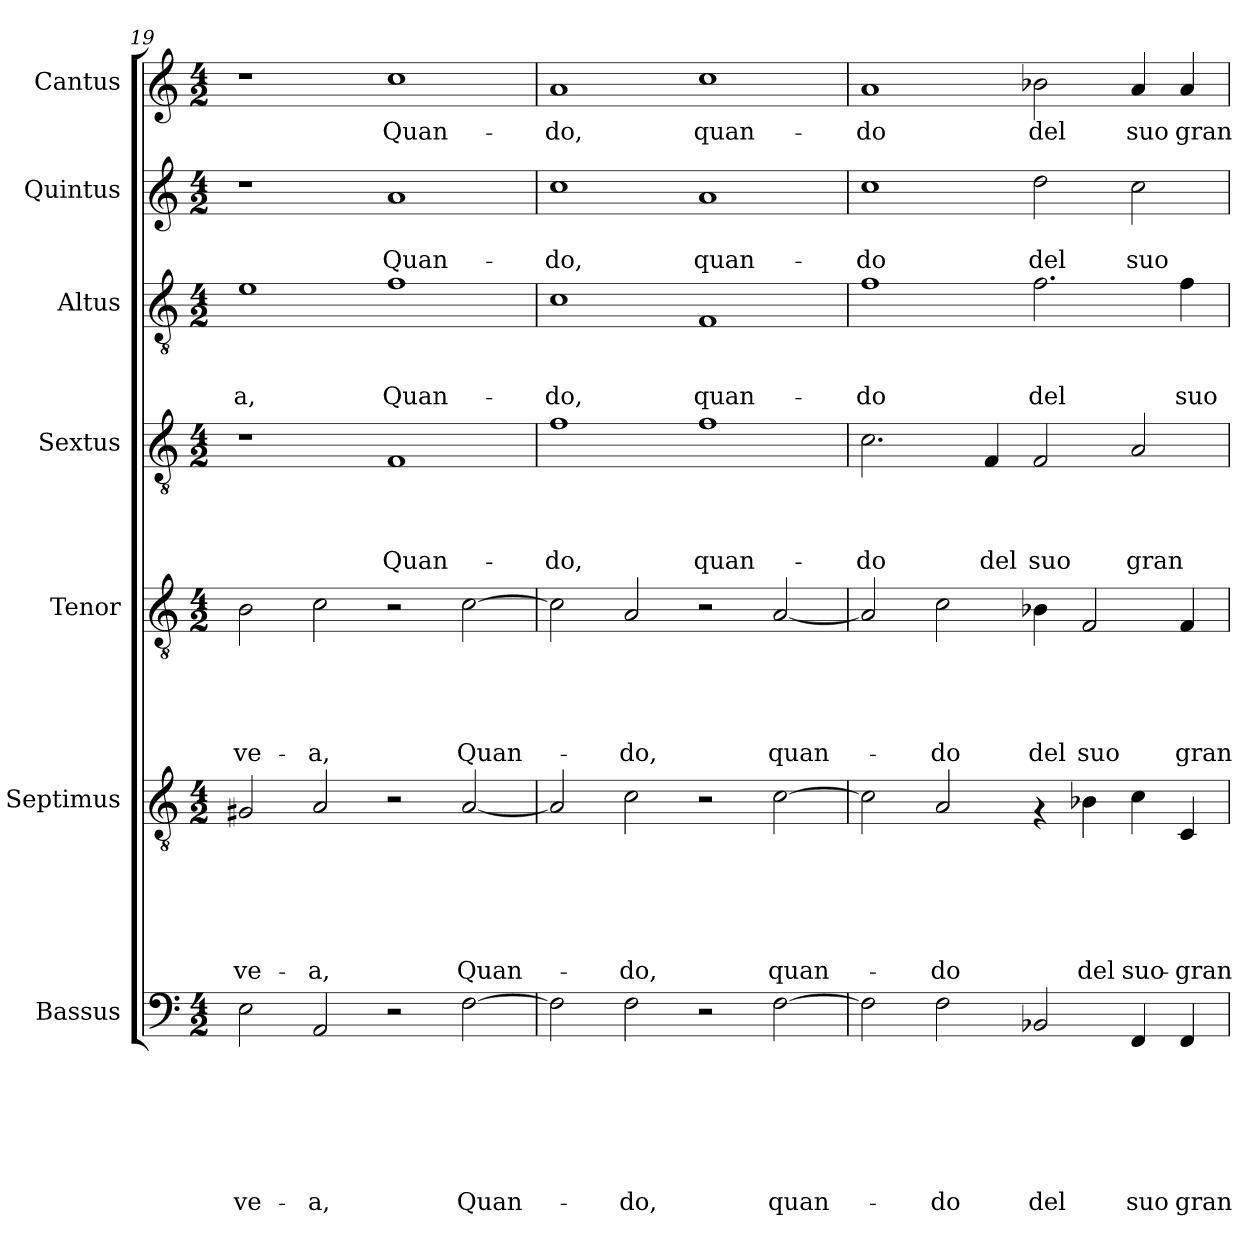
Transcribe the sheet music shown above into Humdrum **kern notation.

**kern	**text	**text	**text	**text	**text	**text	**text	**kern	**text	**text	**text	**text	**text	**text	**kern	**text	**text	**text	**text	**text	**kern	**text	**text	**text	**text	**kern	**text	**text	**text	**kern	**text	**text	**kern	**text
*part7	*part7	*part7	*part7	*part7	*part7	*part7	*part7	*part6	*part6	*part6	*part6	*part6	*part6	*part6	*part5	*part5	*part5	*part5	*part5	*part5	*part4	*part4	*part4	*part4	*part4	*part3	*part3	*part3	*part3	*part2	*part2	*part2	*part1	*part1
*staff7	*staff7	*staff7	*staff7	*staff7	*staff7	*staff7	*staff7	*staff6	*staff6	*staff6	*staff6	*staff6	*staff6	*staff6	*staff5	*staff5	*staff5	*staff5	*staff5	*staff5	*staff4	*staff4	*staff4	*staff4	*staff4	*staff3	*staff3	*staff3	*staff3	*staff2	*staff2	*staff2	*staff1	*staff1
*I"Bassus	*	*	*	*	*	*	*	*I"Septimus	*	*	*	*	*	*	*I"Tenor	*	*	*	*	*	*I"Sextus	*	*	*	*	*I"Altus	*	*	*	*I"Quintus	*	*	*I"Cantus	*
*clefF4	*	*	*	*	*	*	*	*clefGv2	*	*	*	*	*	*	*clefGv2	*	*	*	*	*	*clefGv2	*	*	*	*	*clefGv2	*	*	*	*clefG2	*	*	*clefG2	*
*k[]	*	*	*	*	*	*	*	*k[]	*	*	*	*	*	*	*k[]	*	*	*	*	*	*k[]	*	*	*	*	*k[]	*	*	*	*k[]	*	*	*k[]	*
*C:	*	*	*	*	*	*	*	*C:	*	*	*	*	*	*	*C:	*	*	*	*	*	*C:	*	*	*	*	*C:	*	*	*	*C:	*	*	*C:	*
*M4/2	*	*	*	*	*	*	*	*M4/2	*	*	*	*	*	*	*M4/2	*	*	*	*	*	*M4/2	*	*	*	*	*M4/2	*	*	*	*M4/2	*	*	*M4/2	*
=19	=19	=19	=19	=19	=19	=19	=19	=19	=19	=19	=19	=19	=19	=19	=19	=19	=19	=19	=19	=19	=19	=19	=19	=19	=19	=19	=19	=19	=19	=19	=19	=19	=19	=19
!	!	!	!	!	!	!	!LO:LY:b	!	!	!	!	!	!	!LO:LY:b	!	!	!	!	!	!LO:LY:b	!	!	!	!	!	!	!	!	!LO:LY:b	!	!	!	!	!
2E\	.	.	.	.	.	.	-ve-	2G#X/	.	.	.	.	.	-ve-	2B\	.	.	.	.	-ve-	1r	.	.	.	.	1e	.	.	-a,	1r	.	.	1r	.
!	!	!	!	!	!	!	!LO:LY:b	!	!	!	!	!	!	!LO:LY:b	!	!	!	!	!	!LO:LY:b	!	!	!	!	!	!	!	!	!	!	!	!	!	!
2AA/	.	.	.	.	.	.	-a,	2A/	.	.	.	.	.	-a,	2c\	.	.	.	.	-a,	.	.	.	.	.	.	.	.	.	.	.	.	.	.
!	!	!	!	!	!	!	!	!	!	!	!	!	!	!	!	!	!	!	!	!	!	!	!	!	!LO:LY:b	!	!	!	!LO:LY:b	!	!	!LO:LY:b	!	!LO:LY:b
2r	.	.	.	.	.	.	.	2r	.	.	.	.	.	.	2r	.	.	.	.	.	1F	.	.	.	Quan-	1f	.	.	Quan-	1a	.	Quan-	1cc	Quan-
!	!	!	!	!	!	!	!LO:LY:b	!	!	!	!	!	!	!LO:LY:b	!	!	!	!	!	!LO:LY:b	!	!	!	!	!	!	!	!	!	!	!	!	!	!
[>2F\	.	.	.	.	.	.	Quan-	[<2A/	.	.	.	.	.	Quan-	[>2c\	.	.	.	.	Quan-	.	.	.	.	.	.	.	.	.	.	.	.	.	.
=20	=20	=20	=20	=20	=20	=20	=20	=20	=20	=20	=20	=20	=20	=20	=20	=20	=20	=20	=20	=20	=20	=20	=20	=20	=20	=20	=20	=20	=20	=20	=20	=20	=20	=20
!	!	!	!	!	!	!	!	!	!	!	!	!	!	!	!	!	!	!	!	!	!	!	!	!	!LO:LY:b	!	!	!	!LO:LY:b	!	!	!LO:LY:b	!	!LO:LY:b
2F\]	.	.	.	.	.	.	.	2A/]	.	.	.	.	.	.	2c\]	.	.	.	.	.	1f	.	.	.	-do,	1c	.	.	-do,	1cc	.	-do,	1a	-do,
!	!	!	!	!	!	!	!LO:LY:b	!	!	!	!	!	!	!LO:LY:b	!	!	!	!	!	!LO:LY:b	!	!	!	!	!	!	!	!	!	!	!	!	!	!
2F\	.	.	.	.	.	.	-do,	2c\	.	.	.	.	.	-do,	2A/	.	.	.	.	-do,	.	.	.	.	.	.	.	.	.	.	.	.	.	.
!	!	!	!	!	!	!	!	!	!	!	!	!	!	!	!	!	!	!	!	!	!	!	!	!	!LO:LY:b	!	!	!	!LO:LY:b	!	!	!LO:LY:b	!	!LO:LY:b
2r	.	.	.	.	.	.	.	2r	.	.	.	.	.	.	2r	.	.	.	.	.	1f	.	.	.	quan-	1F	.	.	quan-	1a	.	quan-	1cc	quan-
!	!	!	!	!	!	!	!LO:LY:b	!	!	!	!	!	!	!LO:LY:b	!	!	!	!	!	!LO:LY:b	!	!	!	!	!	!	!	!	!	!	!	!	!	!
[<2F\	.	.	.	.	.	.	quan-	[<2c\	.	.	.	.	.	quan-	[<2A/	.	.	.	.	quan-	.	.	.	.	.	.	.	.	.	.	.	.	.	.
!!LO:PB:g=z
=21	=21	=21	=21	=21	=21	=21	=21	=21	=21	=21	=21	=21	=21	=21	=21	=21	=21	=21	=21	=21	=21	=21	=21	=21	=21	=21	=21	=21	=21	=21	=21	=21	=21	=21
!	!	!	!	!	!	!	!	!	!	!	!	!	!	!	!	!	!	!	!	!	!	!	!	!	!LO:LY:b	!	!	!	!LO:LY:b	!	!	!LO:LY:b	!	!LO:LY:b
2F\]	.	.	.	.	.	.	.	2c\]	.	.	.	.	.	.	2A/]	.	.	.	.	.	2.c\	.	.	.	-do	1f	.	.	-do	1cc	.	-do	1a	-do
!	!	!	!	!	!	!	!LO:LY:b	!	!	!	!	!	!	!LO:LY:b	!	!	!	!	!	!LO:LY:b	!	!	!	!	!	!	!	!	!	!	!	!	!	!
2F\	.	.	.	.	.	.	-do	2A/	.	.	.	.	.	-do	2c\	.	.	.	.	-do	.	.	.	.	.	.	.	.	.	.	.	.	.	.
!	!	!	!	!	!	!	!	!	!	!	!	!	!	!	!	!	!	!	!	!	!	!	!	!	!LO:LY:b	!	!	!	!	!	!	!	!	!
.	.	.	.	.	.	.	.	.	.	.	.	.	.	.	.	.	.	.	.	.	4F/	.	.	.	del	.	.	.	.	.	.	.	.	.
!	!	!	!	!	!	!	!LO:LY:b	!	!	!	!	!	!	!	!	!	!	!	!	!LO:LY:b	!	!	!	!	!LO:LY:b	!	!	!	!LO:LY:b	!	!	!LO:LY:b	!	!LO:LY:b
2BB-X/	.	.	.	.	.	.	del	4rF	.	.	.	.	.	.	4B-X\	.	.	.	.	del	2F/	.	.	.	suo	2.f\	.	.	del	2dd\	.	del	2b-X\	del
!	!	!	!	!	!	!	!	!	!	!	!	!	!	!LO:LY:b	!	!	!	!	!	!LO:LY:b	!	!	!	!	!	!	!	!	!	!	!	!	!	!
.	.	.	.	.	.	.	.	4B-X\	.	.	.	.	.	del	2F/	.	.	.	.	suo	.	.	.	.	.	.	.	.	.	.	.	.	.	.
!	!	!	!	!	!	!	!LO:LY:b	!	!	!	!	!	!	!LO:LY:b	!	!	!	!	!	!	!	!	!	!	!LO:LY:b	!	!	!	!	!	!	!LO:LY:b	!	!LO:LY:b
4FF/	.	.	.	.	.	.	suo	4c\	.	.	.	.	.	suo-	.	.	.	.	.	.	2A/	.	.	.	gran	.	.	.	.	2cc\	.	suo	4a/	suo
!	!	!	!	!	!	!	!LO:LY:b	!	!	!	!	!	!	!LO:LY:b	!	!	!	!	!	!LO:LY:b	!	!	!	!	!	!	!	!	!LO:LY:b	!	!	!	!	!LO:LY:b
4FF/	.	.	.	.	.	.	gran-	4C/	.	.	.	.	.	-gran	4F/	.	.	.	.	gran	.	.	.	.	.	4f\	.	.	suo	.	.	.	4a/	gran
=	=	=	=	=	=	=	=	=	=	=	=	=	=	=	=	=	=	=	=	=	=	=	=	=	=	=	=	=	=	=	=	=	=	=
*-	*-	*-	*-	*-	*-	*-	*-	*-	*-	*-	*-	*-	*-	*-	*-	*-	*-	*-	*-	*-	*-	*-	*-	*-	*-	*-	*-	*-	*-	*-	*-	*-	*-	*-
